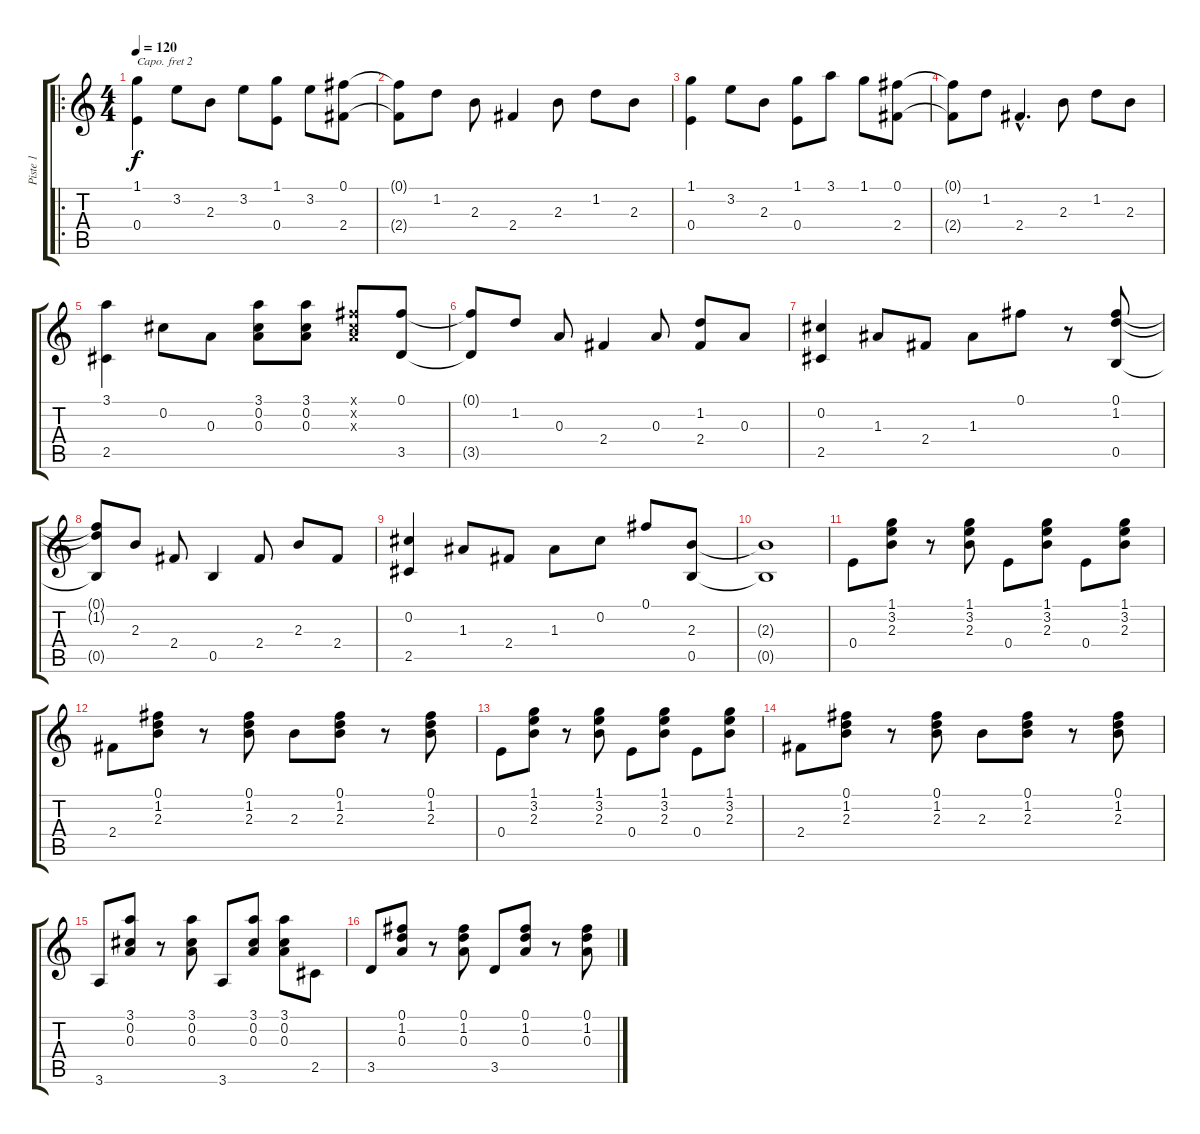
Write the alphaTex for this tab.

\track ("Piste 1" "Piste 1") {instrument acousticguitarsteel}
\staff {score tabs}
\capo 2
\tuning (E4 B3 G3 D3 A2 E2) {hide}
\ro
\ts (4 4)
\tempo 120
\clef g2
\ks c
(1.1 0.4).4{dy f instrument acousticguitarsteel} 3.2.8 2.3.8 3.2.8 (1.1 0.4).8 3.2.8 (0.1 2.4).8 |
(0.1{t} 2.4{t}).8 1.2.8 2.3.8 2.4.4 2.3.8 1.2.8 2.3.8 |
(1.1 0.4).4 3.2.8 2.3.8 (1.1 0.4).8 3.1.8 1.1.8 (0.1 2.4).8 |
(0.1{t} 2.4{t}).8 1.2.8 2.4{hac}.4{d} 2.3.8 1.2.8 2.3.8 |
(3.1 2.5).4 0.2.8 0.3.8 (3.1 0.2 0.3).8 (3.1 0.2 0.3).8 (0.1{x} 0.2{x} 0.3{x}).8 (0.1 3.5).8 |
(0.1{t} 3.5{t}).8 1.2.8 0.3.8 2.4.4 0.3.8 (1.2 2.4).8 0.3.8 |
(0.2 2.5).4 1.3.8 2.4.8 1.3.8 0.1.8 r.8 (0.1 1.2 0.5).8 |
(0.1{t} 1.2{t} 0.5{t}).8 2.3.8 2.4.8 0.5.4 2.4.8 2.3.8 2.4.8 |
(0.2 2.5).4 1.3.8 2.4.8 1.3.8 0.2.8 0.1.8 (2.3 0.5).8 |
(2.3{t} 0.5{t}).1 |
0.4.8 (1.1 3.2 2.3).8 r.8 (1.1 3.2 2.3).8 0.4.8 (1.1 3.2 2.3).8 0.4.8 (1.1 3.2 2.3).8 |
2.4.8 (0.1 1.2 2.3).8 r.8 (0.1 1.2 2.3).8 2.3.8 (0.1 1.2 2.3).8 r.8 (0.1 1.2 2.3).8 |
0.4.8 (1.1 3.2 2.3).8 r.8 (1.1 3.2 2.3).8 0.4.8 (1.1 3.2 2.3).8 0.4.8 (1.1 3.2 2.3).8 |
2.4.8 (0.1 1.2 2.3).8 r.8 (0.1 1.2 2.3).8 2.3.8 (0.1 1.2 2.3).8 r.8 (0.1 1.2 2.3).8 |
3.6.8 (3.1 0.2 0.3).8 r.8 (3.1 0.2 0.3).8 3.6.8 (3.1 0.2 0.3).8 (3.1 0.2 0.3).8 2.5.8 |
3.5.8 (0.1 1.2 0.3).8 r.8 (0.1 1.2 0.3).8 3.5.8 (0.1 1.2 0.3).8 r.8 (0.1 1.2 0.3).8
